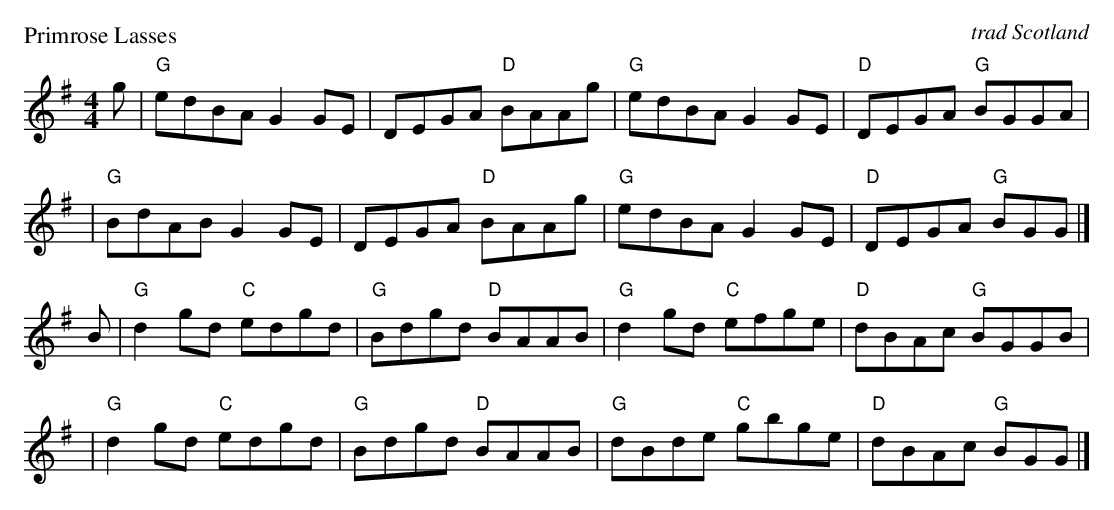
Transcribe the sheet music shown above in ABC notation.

X:1
P: Primrose Lasses
O:trad Scotland
M:4/4
L:1/8
K:G
g \
| "G"edBA G2GE | DEGA "D"BAAg | "G"edBA G2 GE | "D"DEGA "G"BGGA |
| "G"BdAB G2GE | DEGA "D"BAAg | "G"edBA G2 GE | "D"DEGA "G"BGG |]
B \
| "G"d2gd "C"edgd | "G"Bdgd "D"BAAB | "G"d2gd "C"efge | "D"dBAc "G"BGGB |
| "G"d2gd "C"edgd | "G"Bdgd "D"BAAB | "G"dBde "C"gbge | "D"dBAc "G"BGG |]
